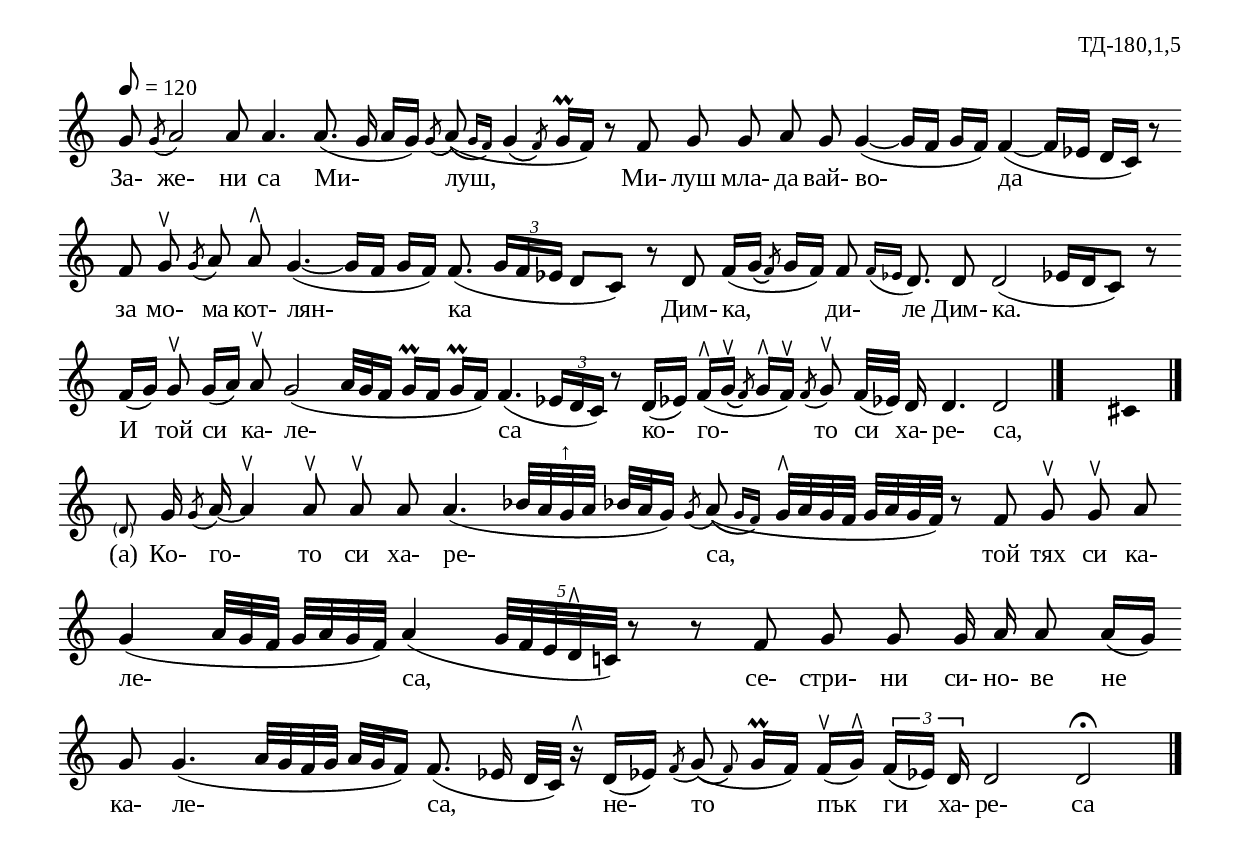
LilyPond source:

%{
td_180_1_05a
%}

\include "td-preamble.ly"

\score {
\relative c'' {
\tempo 8 = 120
\cadenzaOn
g8 \acciaccatura g8 a2 a8 a4. a8.\noBeam( g16 a[ g]) 
\acciaccatura g8 \afterGrace a(\( { g16[ f]\) } \afterGrace g4\( { \stdB f8\) \stdE } g16\prall[ f]) r8
\bar ""
f8 g\noBeam g a\noBeam g g4(~ g16[ f] g[ f]) f4(~ f16[ ees] d[ c]) r8 \bar ""
\bar ""
f\noBeam g^\ltoe \acciaccatura g a\noBeam a^\rtoe g4.(~ g16[ f] g[ f]) \bar ""
f8.( \times 2/3 { g16[ f ees!] } d8[ c]) r8
\bar ""
d8 f16([ \afterGrace g]\( { \stdB f8\) \stdE } g16[ f]) f8 \acciaccatura { f16[ ees!] } \bar ""
d8.\noBeam d8 d2( ees!16[ d c8]) r8
\bar ""
f16[( g]) g8^\ltoe g16[( a]) a8^\ltoe g2( a32[ g f16] g\prall[ f] g\prall[ f]) \bar ""
f4.( \times 2/3 { ees!16[ d c)] } r8
\bar ""
d16([ ees!]) f16^\rtoe([ \afterGrace g^\ltoe]\( { \stdB f8\) \stdE } g16^\rtoe[ f^\ltoe]) \bar ""
\acciaccatura f8 g^\ltoe f32[( ees!]) d16 d4. d2
 \bar "|." 
s4 \fixB cis \fixC
  \bar "|." 
\break
\parG
\ii \parenthesize d8 g16\noBeam \acciaccatura g8 a16~ a4^\ltoe a8^\ltoe a\noBeam^\ltoe a 
a4.( bes32[ a g^"↑" a] bes![ a g16]) \acciaccatura g8 \afterGrace a(\( { g16[ f]\) }
g32^\rtoe[ a g f] g[ a g f]) r8
\bar ""
f8 g\noBeam^\ltoe g^\ltoe a\noBeam \bar "" g4( a32[ g f] g[ a g f]) \bar ""
a4( \times 4/5 { g32[ f ees d^\rtoe c]) } r8 r
\bar ""
f8 g\noBeam g g16\noBeam a \bar "" a8\noBeam a16[( g]) \bar ""
g8 g4.( a32[ g f g] a[ g f16]) \bar ""
f8.\noBeam( ees!16 d32[ c]) r16^\rtoe
\bar ""
d16[( ees!]) \acciaccatura f8 \afterGrace g(\( { f\) } g16\prall[ f]) f^\ltoe[( g^\rtoe])
\times 2/3 { f[( ees!]) d\noBeam } d2 d\fermata
 \bar "|." 
}
\addlyrics { За- же- ни са Ми- луш, Ми- луш мла- да вай- во- да за мо- ма
кот- лян- ка Дим- ка, ди- ле Дим- ка. И той си ка- ле- са ко- го- то си 
ха- ре- са,
 " " "(а)" Ко- го- то си ха- ре- са, той тях си ка- ле- са, 
се- стри- ни си- но- ве не ка- ле- са, не- то пък ги ха- ре- са }
%
\layout {
   \context { 
	    \Staff \remove "Time_signature_engraver" } 
  indent = #0
  line-width = 190\mm
  ragged-right=##f
}
%
\midi { 
	\context {
		\Score tempoWholesPerMinute = #(ly:make-moment 120 8)
		}
	}
}
%
\header{
  opus = "ТД-180,1,5"
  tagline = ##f
}


